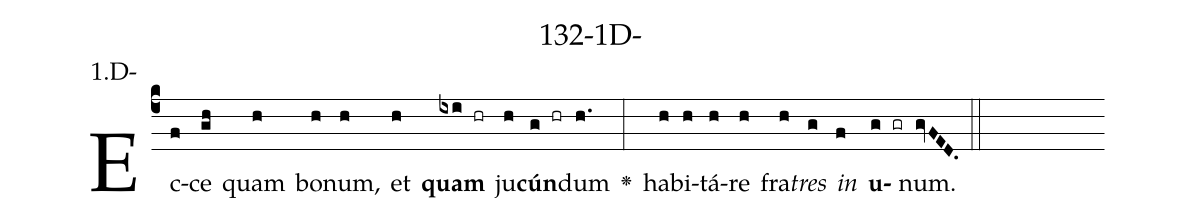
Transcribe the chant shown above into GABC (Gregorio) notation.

name: 132-1D-;
annotation: 1.D-;
%%
(c4)Ec(f)ce(gh) quam(h) bo(h)num,(h) et(h) <b>quam</b>(ixi hr) ju(h)<b>cún</b>(g hr)dum(h.) <v>\greheightstar</v>(:) ha(h)bi(h)tá(h)re(h) fra(h)<i>tres</i>(g) <i>in</i>(f) <b>u</b>(g gr)num.(gvFED.) (::)


%E(h) u(h) o(g) u(f) a(g) e.(gvFED.) (::)
